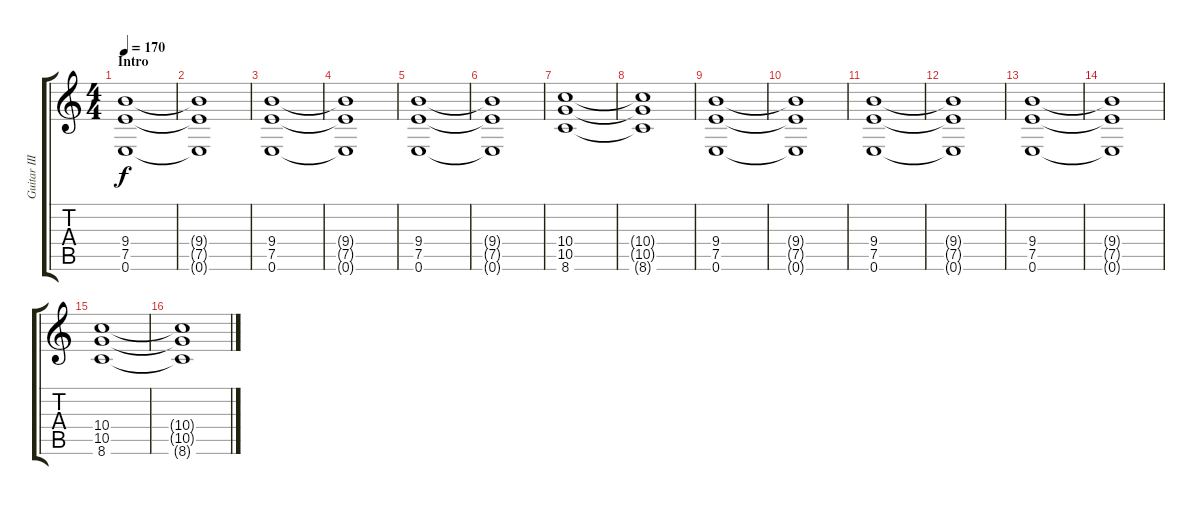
\track ("Guitar III" "Guitar III") {instrument distortionguitar}
\staff {score tabs}
\tuning (E4 B3 G3 D3 A2 E2) {hide}
\ts (4 4)
\section ("" "Intro")
\tempo 170
\clef g2
\ks c
(9.4 7.5 0.6).1{dy f instrument distortionguitar} |
(9.4{t} 7.5{t} 0.6{t}).1 |
(9.4 7.5 0.6).1 |
(9.4{t} 7.5{t} 0.6{t}).1 |
(9.4 7.5 0.6).1 |
(9.4{t} 7.5{t} 0.6{t}).1 |
(10.4 10.5 8.6).1 |
(10.4{t} 10.5{t} 8.6{t}).1 |
(9.4 7.5 0.6).1 |
(9.4{t} 7.5{t} 0.6{t}).1 |
(9.4 7.5 0.6).1 |
(9.4{t} 7.5{t} 0.6{t}).1 |
(9.4 7.5 0.6).1 |
(9.4{t} 7.5{t} 0.6{t}).1 |
(10.4 10.5 8.6).1 |
(10.4{t} 10.5{t} 8.6{t}).1
